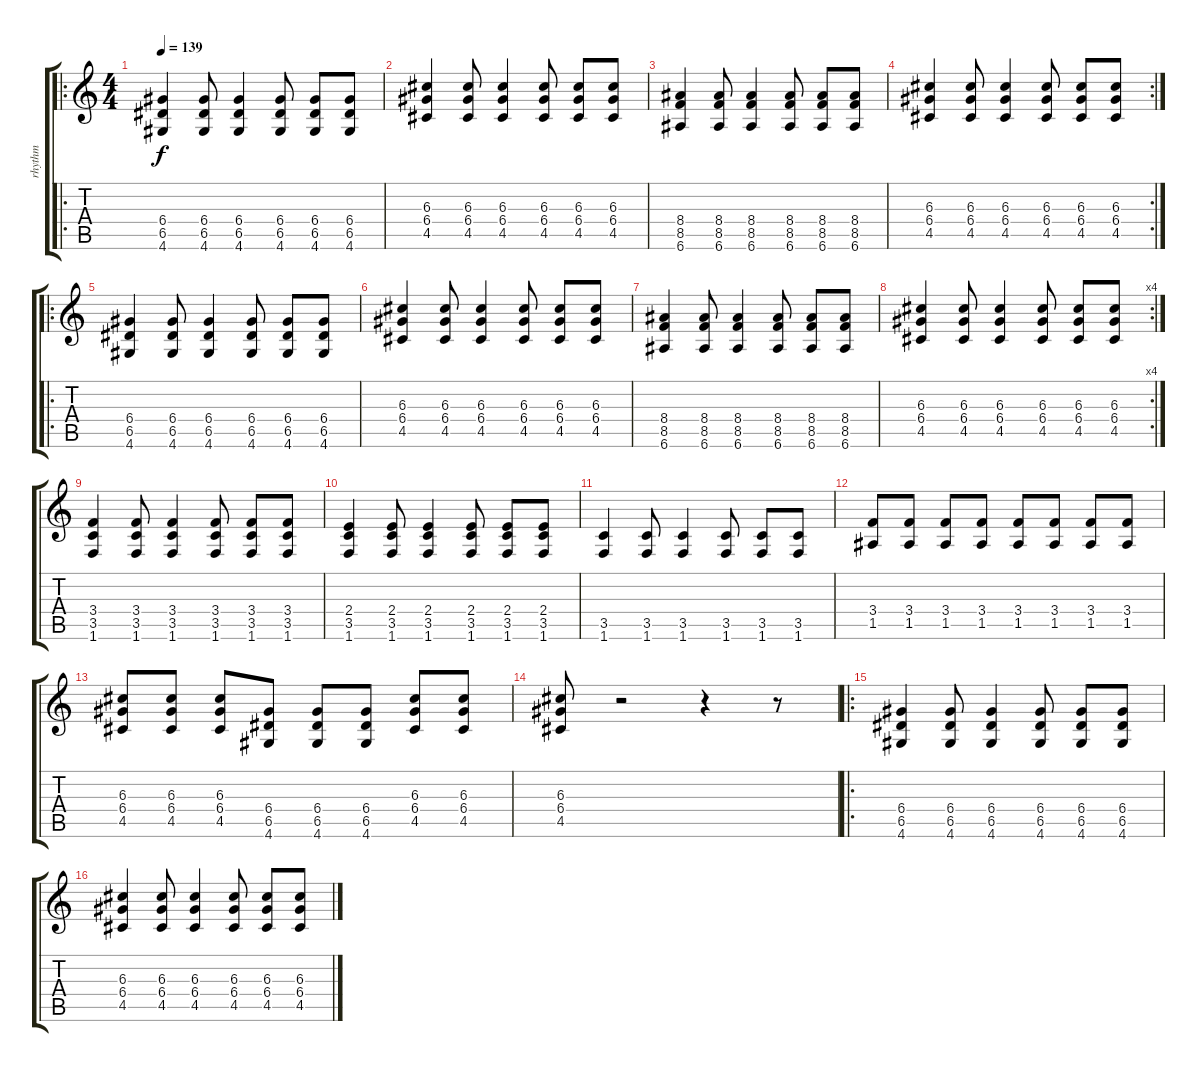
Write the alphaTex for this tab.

\track ("rhythm" "rhythm") {instrument electricguitarclean}
\staff {score tabs}
\tuning (E4 B3 G3 D3 A2 E2) {hide}
\ro
\ts (4 4)
\tempo 139
\clef g2
\ks c
(6.4 6.5 4.6).4{dy f instrument electricguitarclean} (6.4 6.5 4.6).8 (6.4 6.5 4.6).4 (6.4 6.5 4.6).8 (6.4 6.5 4.6).8 (6.4 6.5 4.6).8 |
(6.3 6.4 4.5).4 (6.3 6.4 4.5).8 (6.3 6.4 4.5).4 (6.3 6.4 4.5).8 (6.3 6.4 4.5).8 (6.3 6.4 4.5).8 |
(8.4 8.5 6.6).4 (8.4 8.5 6.6).8 (8.4 8.5 6.6).4 (8.4 8.5 6.6).8 (8.4 8.5 6.6).8 (8.4 8.5 6.6).8 |
\rc 2
(6.3 6.4 4.5).4 (6.3 6.4 4.5).8 (6.3 6.4 4.5).4 (6.3 6.4 4.5).8 (6.3 6.4 4.5).8 (6.3 6.4 4.5).8 |
\ro
(6.4 6.5 4.6).4{instrument overdrivenguitar} (6.4 6.5 4.6).8 (6.4 6.5 4.6).4 (6.4 6.5 4.6).8 (6.4 6.5 4.6).8 (6.4 6.5 4.6).8 |
(6.3 6.4 4.5).4 (6.3 6.4 4.5).8 (6.3 6.4 4.5).4 (6.3 6.4 4.5).8 (6.3 6.4 4.5).8 (6.3 6.4 4.5).8 |
(8.4 8.5 6.6).4 (8.4 8.5 6.6).8 (8.4 8.5 6.6).4 (8.4 8.5 6.6).8 (8.4 8.5 6.6).8 (8.4 8.5 6.6).8 |
\rc 4
(6.3 6.4 4.5).4 (6.3 6.4 4.5).8 (6.3 6.4 4.5).4 (6.3 6.4 4.5).8 (6.3 6.4 4.5).8 (6.3 6.4 4.5).8 |
(3.4 3.5 1.6).4 (3.4 3.5 1.6).8 (3.4 3.5 1.6).4 (3.4 3.5 1.6).8 (3.4 3.5 1.6).8 (3.4 3.5 1.6).8 |
(2.4 3.5 1.6).4 (2.4 3.5 1.6).8 (2.4 3.5 1.6).4 (2.4 3.5 1.6).8 (2.4 3.5 1.6).8 (2.4 3.5 1.6).8 |
(3.5 1.6).4 (3.5 1.6).8 (3.5 1.6).4 (3.5 1.6).8 (3.5 1.6).8 (3.5 1.6).8 |
(3.4 1.5).8 (3.4 1.5).8 (3.4 1.5).8 (3.4 1.5).8 (3.4 1.5).8 (3.4 1.5).8 (3.4 1.5).8 (3.4 1.5).8 |
(6.3 6.4 4.5).8 (6.3 6.4 4.5).8 (6.3 6.4 4.5).8 (6.4 6.5 4.6).8 (6.4 6.5 4.6).8 (6.4 6.5 4.6).8 (6.3 6.4 4.5).8 (6.3 6.4 4.5).8 |
(6.3 6.4 4.5).8 r.2 r.4 r.8 |
\ro
(6.4 6.5 4.6).4{instrument overdrivenguitar} (6.4 6.5 4.6).8 (6.4 6.5 4.6).4 (6.4 6.5 4.6).8 (6.4 6.5 4.6).8 (6.4 6.5 4.6).8 |
(6.3 6.4 4.5).4 (6.3 6.4 4.5).8 (6.3 6.4 4.5).4 (6.3 6.4 4.5).8 (6.3 6.4 4.5).8 (6.3 6.4 4.5).8
